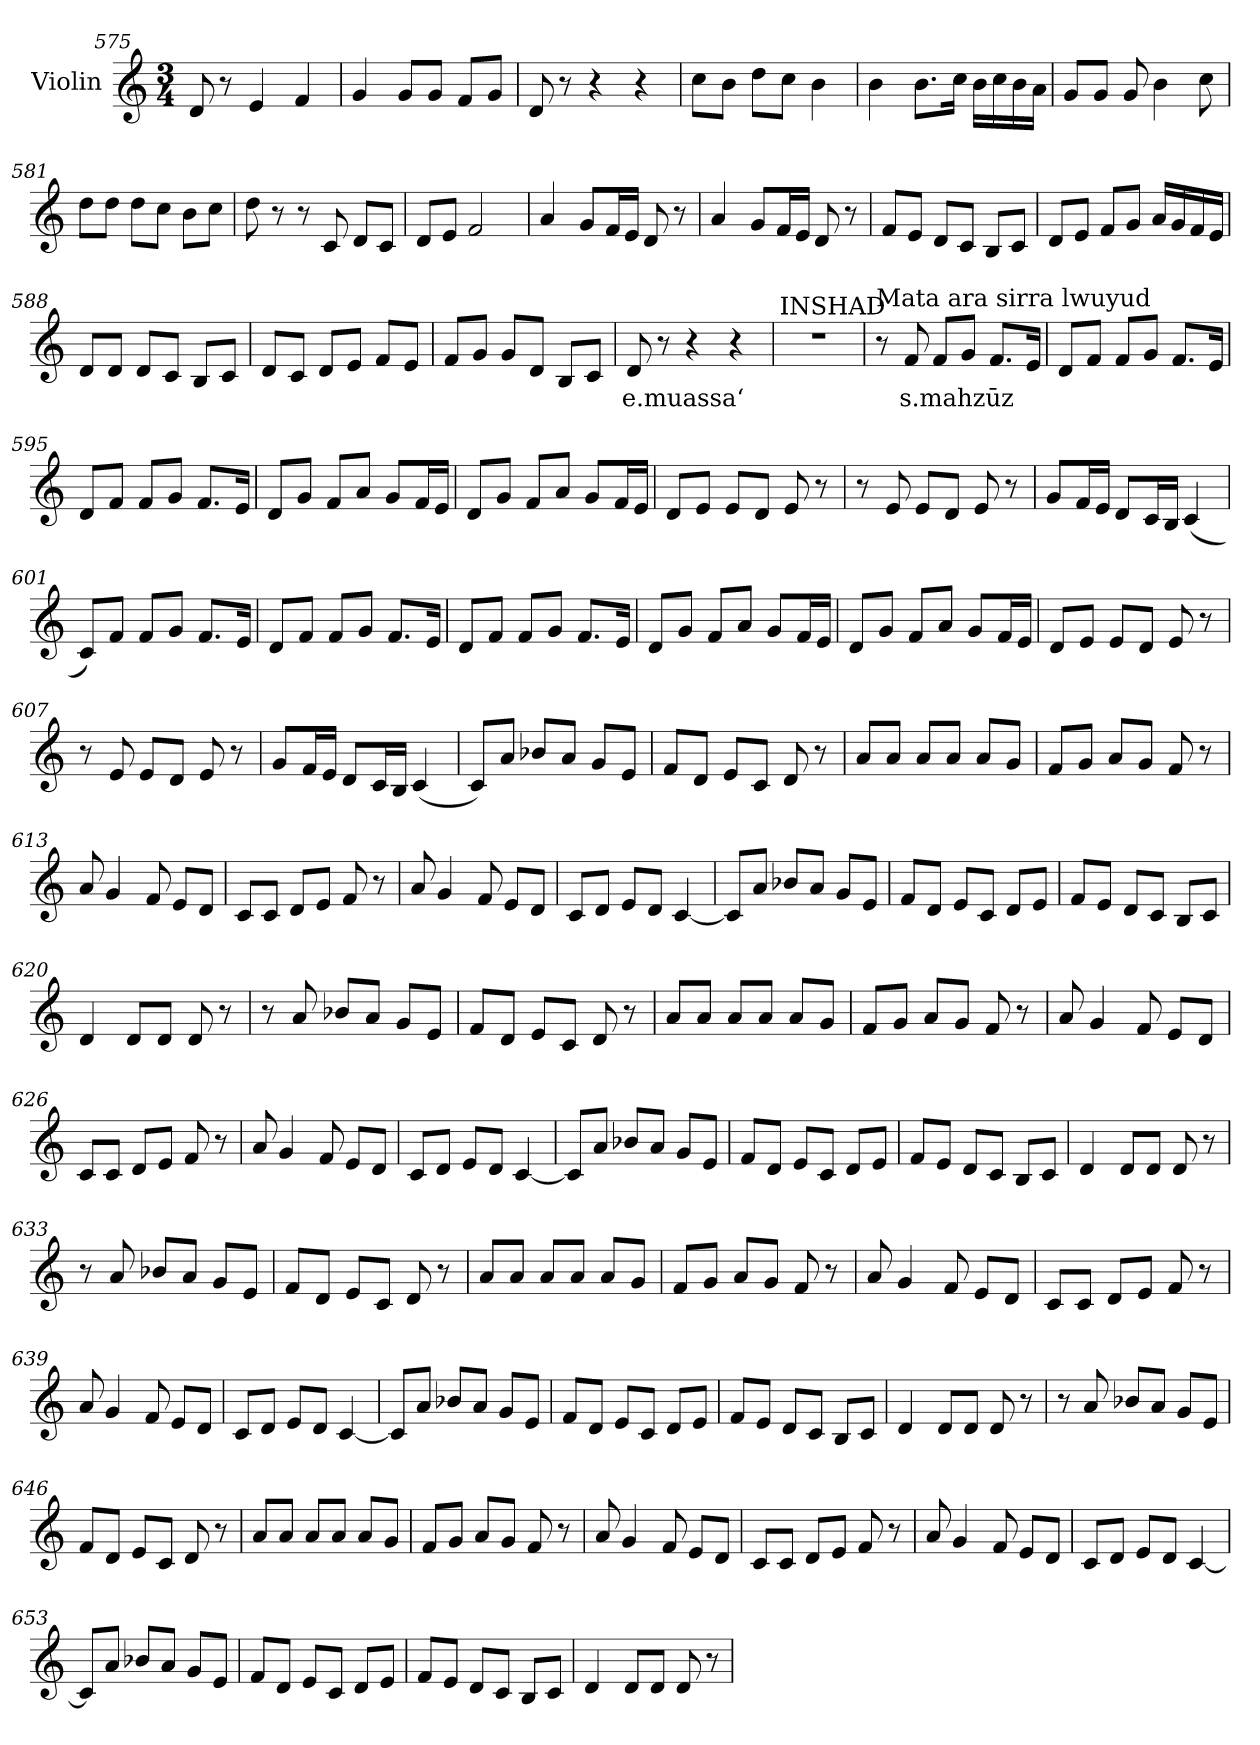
**kern	**text
*part1	*part1
*staff1	*staff1
*I"Violin	*
*clefG2	*
*k[]	*
*M3/4	*
=575	=575
8d/	.
8r	.
4e/	.
4f/	.
!!LO:LB:g=z
=576	=576
4g/	.
8g/L	.
8g/J	.
8f/L	.
8g/J	.
=577	=577
8d/	.
8r	.
4r	.
4r	.
=578	=578
8cc\L	.
8b\J	.
8dd\L	.
8cc\J	.
4b\	.
=579	=579
4b\	.
8.b\L	.
16cc\Jk	.
16b\LL	.
16cc\	.
16b\	.
16a\JJ	.
=580	=580
8g/L	.
8g/J	.
8g/	.
4b\	.
8cc\	.
=581	=581
8dd\L	.
8dd\J	.
8dd\L	.
8cc\J	.
8b\L	.
8cc\J	.
!!LO:LB:g=z
=582	=582
8dd\	.
8r	.
8r	.
8c/	.
8d/L	.
8c/J	.
=583	=583
8d/L	.
8e/J	.
2f/	.
=584	=584
4a/	.
8g/L	.
16f/L	.
16e/JJ	.
8d/	.
8r	.
=585	=585
4a/	.
8g/L	.
16f/L	.
16e/JJ	.
8d/	.
8r	.
=586	=586
8f/L	.
8e/J	.
8d/L	.
8c/J	.
8B/L	.
8c/J	.
=587	=587
8d/L	.
8e/J	.
8f/L	.
8g/J	.
16a/LL	.
16g/	.
16f/	.
16e/JJ	.
!!LO:LB:g=z
=588	=588
8d/L	.
8d/J	.
8d/L	.
8c/J	.
8B/L	.
8c/J	.
=589	=589
8d/L	.
8c/J	.
8d/L	.
8e/J	.
8f/L	.
8e/J	.
=590	=590
8f/L	.
8g/J	.
8g/L	.
8d/J	.
8B/L	.
8c/J	.
=591	=591
!	!LO:LY:b
8d/	e.muassa‘
8r	.
4r	.
4r	.
=592	=592
!LO:TX:a:t=INSHAD	!
2.r	.
=593	=593
*MM60	*
!LO:TX:a:t=Mata ara sirra lwuyud	!
8r	.
!	!LO:LY:b
8f/	s.mahzūz
8f/L	.
8g/J	.
8.f/L	.
16e/Jk	.
!!LO:LB:g=z
=594	=594
8d/L	.
8f/J	.
8f/L	.
8g/J	.
8.f/L	.
16e/Jk	.
=595	=595
8d/L	.
8f/J	.
8f/L	.
8g/J	.
8.f/L	.
16e/Jk	.
=596	=596
8d/L	.
8g/J	.
8f/L	.
8a/J	.
8g/L	.
16f/L	.
16e/JJ	.
=597	=597
8d/L	.
8g/J	.
8f/L	.
8a/J	.
8g/L	.
16f/L	.
16e/JJ	.
=598	=598
8d/L	.
8e/J	.
8e/L	.
8d/J	.
8e/	.
8r	.
=599	=599
8r	.
8e/	.
8e/L	.
8d/J	.
8e/	.
8r	.
!!LO:LB:g=z
=600	=600
8g/L	.
16f/L	.
16e/JJ	.
8d/L	.
16c/L	.
16B/JJ	.
(<4c/	.
=601	=601
8c/L)	.
8f/J	.
8f/L	.
8g/J	.
8.f/L	.
16e/Jk	.
=602	=602
8d/L	.
8f/J	.
8f/L	.
8g/J	.
8.f/L	.
16e/Jk	.
=603	=603
8d/L	.
8f/J	.
8f/L	.
8g/J	.
8.f/L	.
16e/Jk	.
=604	=604
8d/L	.
8g/J	.
8f/L	.
8a/J	.
8g/L	.
16f/L	.
16e/JJ	.
=605	=605
8d/L	.
8g/J	.
8f/L	.
8a/J	.
8g/L	.
16f/L	.
16e/JJ	.
!!LO:LB:g=z
=606	=606
8d/L	.
8e/J	.
8e/L	.
8d/J	.
8e/	.
8r	.
=607	=607
8r	.
8e/	.
8e/L	.
8d/J	.
8e/	.
8r	.
=608	=608
8g/L	.
16f/L	.
16e/JJ	.
8d/L	.
16c/L	.
16B/JJ	.
(<4c/	.
=609	=609
8c/L)	.
8a/J	.
8b-X/L	.
8a/J	.
8g/L	.
8e/J	.
=610	=610
8f/L	.
8d/J	.
8e/L	.
8c/J	.
8d/	.
8r	.
=611	=611
8a/L	.
8a/J	.
8a/L	.
8a/J	.
8a/L	.
8g/J	.
!!LO:PB:g=z
=612	=612
8f/L	.
8g/J	.
8a/L	.
8g/J	.
8f/	.
8r	.
=613	=613
8a/	.
4g/	.
8f/	.
8e/L	.
8d/J	.
=614	=614
8c/L	.
8c/J	.
8d/L	.
8e/J	.
8f/	.
8r	.
=615	=615
8a/	.
4g/	.
8f/	.
8e/L	.
8d/J	.
=616	=616
8c/L	.
8d/J	.
8e/L	.
8d/J	.
[4c/	.
=617	=617
8c/L]	.
8a/J	.
8b-X/L	.
8a/J	.
8g/L	.
8e/J	.
!!LO:LB:g=z
=618	=618
8f/L	.
8d/J	.
8e/L	.
8c/J	.
8d/L	.
8e/J	.
=619	=619
8f/L	.
8e/J	.
8d/L	.
8c/J	.
8B/L	.
8c/J	.
=620	=620
4d/	.
8d/L	.
8d/J	.
8d/	.
8r	.
=621	=621
8r	.
8a/	.
8b-X/L	.
8a/J	.
8g/L	.
8e/J	.
=622	=622
8f/L	.
8d/J	.
8e/L	.
8c/J	.
8d/	.
8r	.
=623	=623
8a/L	.
8a/J	.
8a/L	.
8a/J	.
8a/L	.
8g/J	.
!!LO:LB:g=z
=624	=624
8f/L	.
8g/J	.
8a/L	.
8g/J	.
8f/	.
8r	.
=625	=625
8a/	.
4g/	.
8f/	.
8e/L	.
8d/J	.
=626	=626
8c/L	.
8c/J	.
8d/L	.
8e/J	.
8f/	.
8r	.
=627	=627
8a/	.
4g/	.
8f/	.
8e/L	.
8d/J	.
=628	=628
8c/L	.
8d/J	.
8e/L	.
8d/J	.
[4c/	.
=629	=629
8c/L]	.
8a/J	.
8b-X/L	.
8a/J	.
8g/L	.
8e/J	.
!!LO:LB:g=z
=630	=630
8f/L	.
8d/J	.
8e/L	.
8c/J	.
8d/L	.
8e/J	.
=631	=631
8f/L	.
8e/J	.
8d/L	.
8c/J	.
8B/L	.
8c/J	.
=632	=632
4d/	.
8d/L	.
8d/J	.
8d/	.
8r	.
=633	=633
8r	.
8a/	.
8b-X/L	.
8a/J	.
8g/L	.
8e/J	.
=634	=634
8f/L	.
8d/J	.
8e/L	.
8c/J	.
8d/	.
8r	.
=635	=635
8a/L	.
8a/J	.
8a/L	.
8a/J	.
8a/L	.
8g/J	.
!!LO:LB:g=z
=636	=636
8f/L	.
8g/J	.
8a/L	.
8g/J	.
8f/	.
8r	.
=637	=637
8a/	.
4g/	.
8f/	.
8e/L	.
8d/J	.
=638	=638
8c/L	.
8c/J	.
8d/L	.
8e/J	.
8f/	.
8r	.
=639	=639
8a/	.
4g/	.
8f/	.
8e/L	.
8d/J	.
=640	=640
8c/L	.
8d/J	.
8e/L	.
8d/J	.
[4c/	.
=641	=641
8c/L]	.
8a/J	.
8b-X/L	.
8a/J	.
8g/L	.
8e/J	.
!!LO:LB:g=z
=642	=642
8f/L	.
8d/J	.
8e/L	.
8c/J	.
8d/L	.
8e/J	.
=643	=643
8f/L	.
8e/J	.
8d/L	.
8c/J	.
8B/L	.
8c/J	.
=644	=644
4d/	.
8d/L	.
8d/J	.
8d/	.
8r	.
=645	=645
8r	.
8a/	.
8b-X/L	.
8a/J	.
8g/L	.
8e/J	.
=646	=646
8f/L	.
8d/J	.
8e/L	.
8c/J	.
8d/	.
8r	.
=647	=647
8a/L	.
8a/J	.
8a/L	.
8a/J	.
8a/L	.
8g/J	.
!!LO:LB:g=z
=648	=648
8f/L	.
8g/J	.
8a/L	.
8g/J	.
8f/	.
8r	.
=649	=649
8a/	.
4g/	.
8f/	.
8e/L	.
8d/J	.
=650	=650
8c/L	.
8c/J	.
8d/L	.
8e/J	.
8f/	.
8r	.
=651	=651
8a/	.
4g/	.
8f/	.
8e/L	.
8d/J	.
=652	=652
8c/L	.
8d/J	.
8e/L	.
8d/J	.
[4c/	.
=653	=653
8c/L]	.
8a/J	.
8b-X/L	.
8a/J	.
8g/L	.
8e/J	.
!!LO:LB:g=z
=654	=654
8f/L	.
8d/J	.
8e/L	.
8c/J	.
8d/L	.
8e/J	.
=655	=655
8f/L	.
8e/J	.
8d/L	.
8c/J	.
8B/L	.
8c/J	.
=656	=656
4d/	.
8d/L	.
8d/J	.
8d/	.
8r	.
=	=
*-	*-
